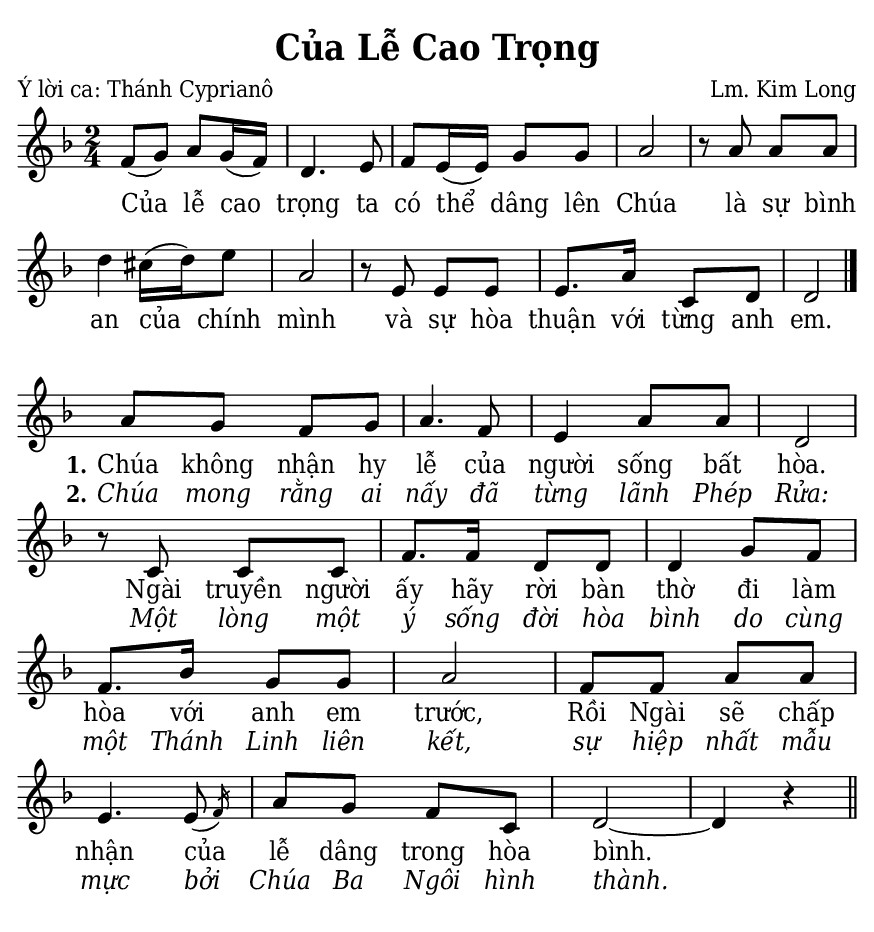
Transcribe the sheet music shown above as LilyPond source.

% Cài đặt chung
\version "2.24.3"
\include "english.ly"

\header {
  title = "Của Lễ Cao Trọng"
  poet = "Ý lời ca: Thánh Cyprianô"
  composer = "Lm. Kim Long"
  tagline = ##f
}

% Nhạc
nhacPhanMot = \relative c' {
  \key f \major
  \time 2/4
  f8 (g) a g16 (f) |
  d4. e8 |
  f e16 (e) g8 g |
  a2 |
  r8 a a a |
  d4 cs16 (d) e8 |
  a,2 |
  r8 e e e |
  e8. a16 c,8 d |
  d2 \bar "|."
}

nhacPhanHai = \relative c'' {
  \key f \major
  \time 2/4
  a8 g f g |
  a4. f8 |
  e4 a8 a |
  d,2 |
  r8 c c c |
  f8. f16 d8 d |
  d4 g8 f |
  f8. bf16 g8 g |
  a2 |
  f8 f a a |
  e4.
  \afterGrace e8 ({
    \override Flag.stroke-style = #"grace"
    f16)}
  \revert Flag.stroke-style
  a8 g f c |
  d2 ~ |
  d4 r \bar "||"
}

% Lời
loiPhanMot = \lyricmode {
  Của lễ cao trọng ta có thể dâng lên Chúa
  là sự bình an của chính mình và sự hòa thuận với từng anh em.
}

loiPhanHai = \lyricmode {
  <<
    {
      \set stanza = "1."
      Chúa không nhận hy lễ của người sống bất hòa.
      Ngài truyền người ấy hãy rời bàn thờ đi làm hòa với anh em trước,
      Rồi Ngài sẽ chấp nhận của lễ dâng trong hòa bình.
    }
    \new Lyrics {
	    \set associatedVoice = "beSop"
	    \set stanza = "2."
      \override Lyrics.LyricText.font-shape = #'italic
      Chúa mong rằng ai nấy đã từng lãnh Phép Rửa:
      Một lòng một ý sống đời hòa bình do cùng một Thánh Linh liên kết,
      sự hiệp nhất mẫu mực bởi Chúa Ba Ngôi hình thành.
    }
  >>
}

% Dàn trang
\paper {
  #(set-paper-size "a5")
  top-margin = 3\mm
  bottom-margin = 3\mm
  left-margin = 3\mm
  right-margin = 3\mm
  indent = #0
  #(define fonts
	 (make-pango-font-tree "Deja Vu Serif Condensed"
	 		       "Deja Vu Serif Condensed"
			       "Deja Vu Serif Condensed"
			       (/ 20 20)))
  print-page-number = ##f
}

\score {
  <<
    \new Staff <<
        \clef treble
        \new Voice = beSop {
          \nhacPhanMot
        }
      \new Lyrics \lyricsto beSop \loiPhanMot
    >>
  >>
  \layout {
    \override Lyrics.LyricSpace.minimum-distance = #1.5
    \override Score.BarNumber.break-visibility = ##(#f #f #f)
    \override Score.SpacingSpanner.uniform-stretching = ##t
    ragged-last = ##f
  }
}

\score {
  <<
    \new Staff <<
        \clef treble
        \new Voice = beSop {
          \nhacPhanHai
        }
      \new Lyrics \lyricsto beSop \loiPhanHai
    >>
  >>
  \layout {
    \override Staff.TimeSignature.transparent = ##t
    \override Lyrics.LyricSpace.minimum-distance = #2.2
    \override Score.BarNumber.break-visibility = ##(#f #f #f)
    \override Score.SpacingSpanner.uniform-stretching = ##t
    ragged-last = ##f
  }
}
